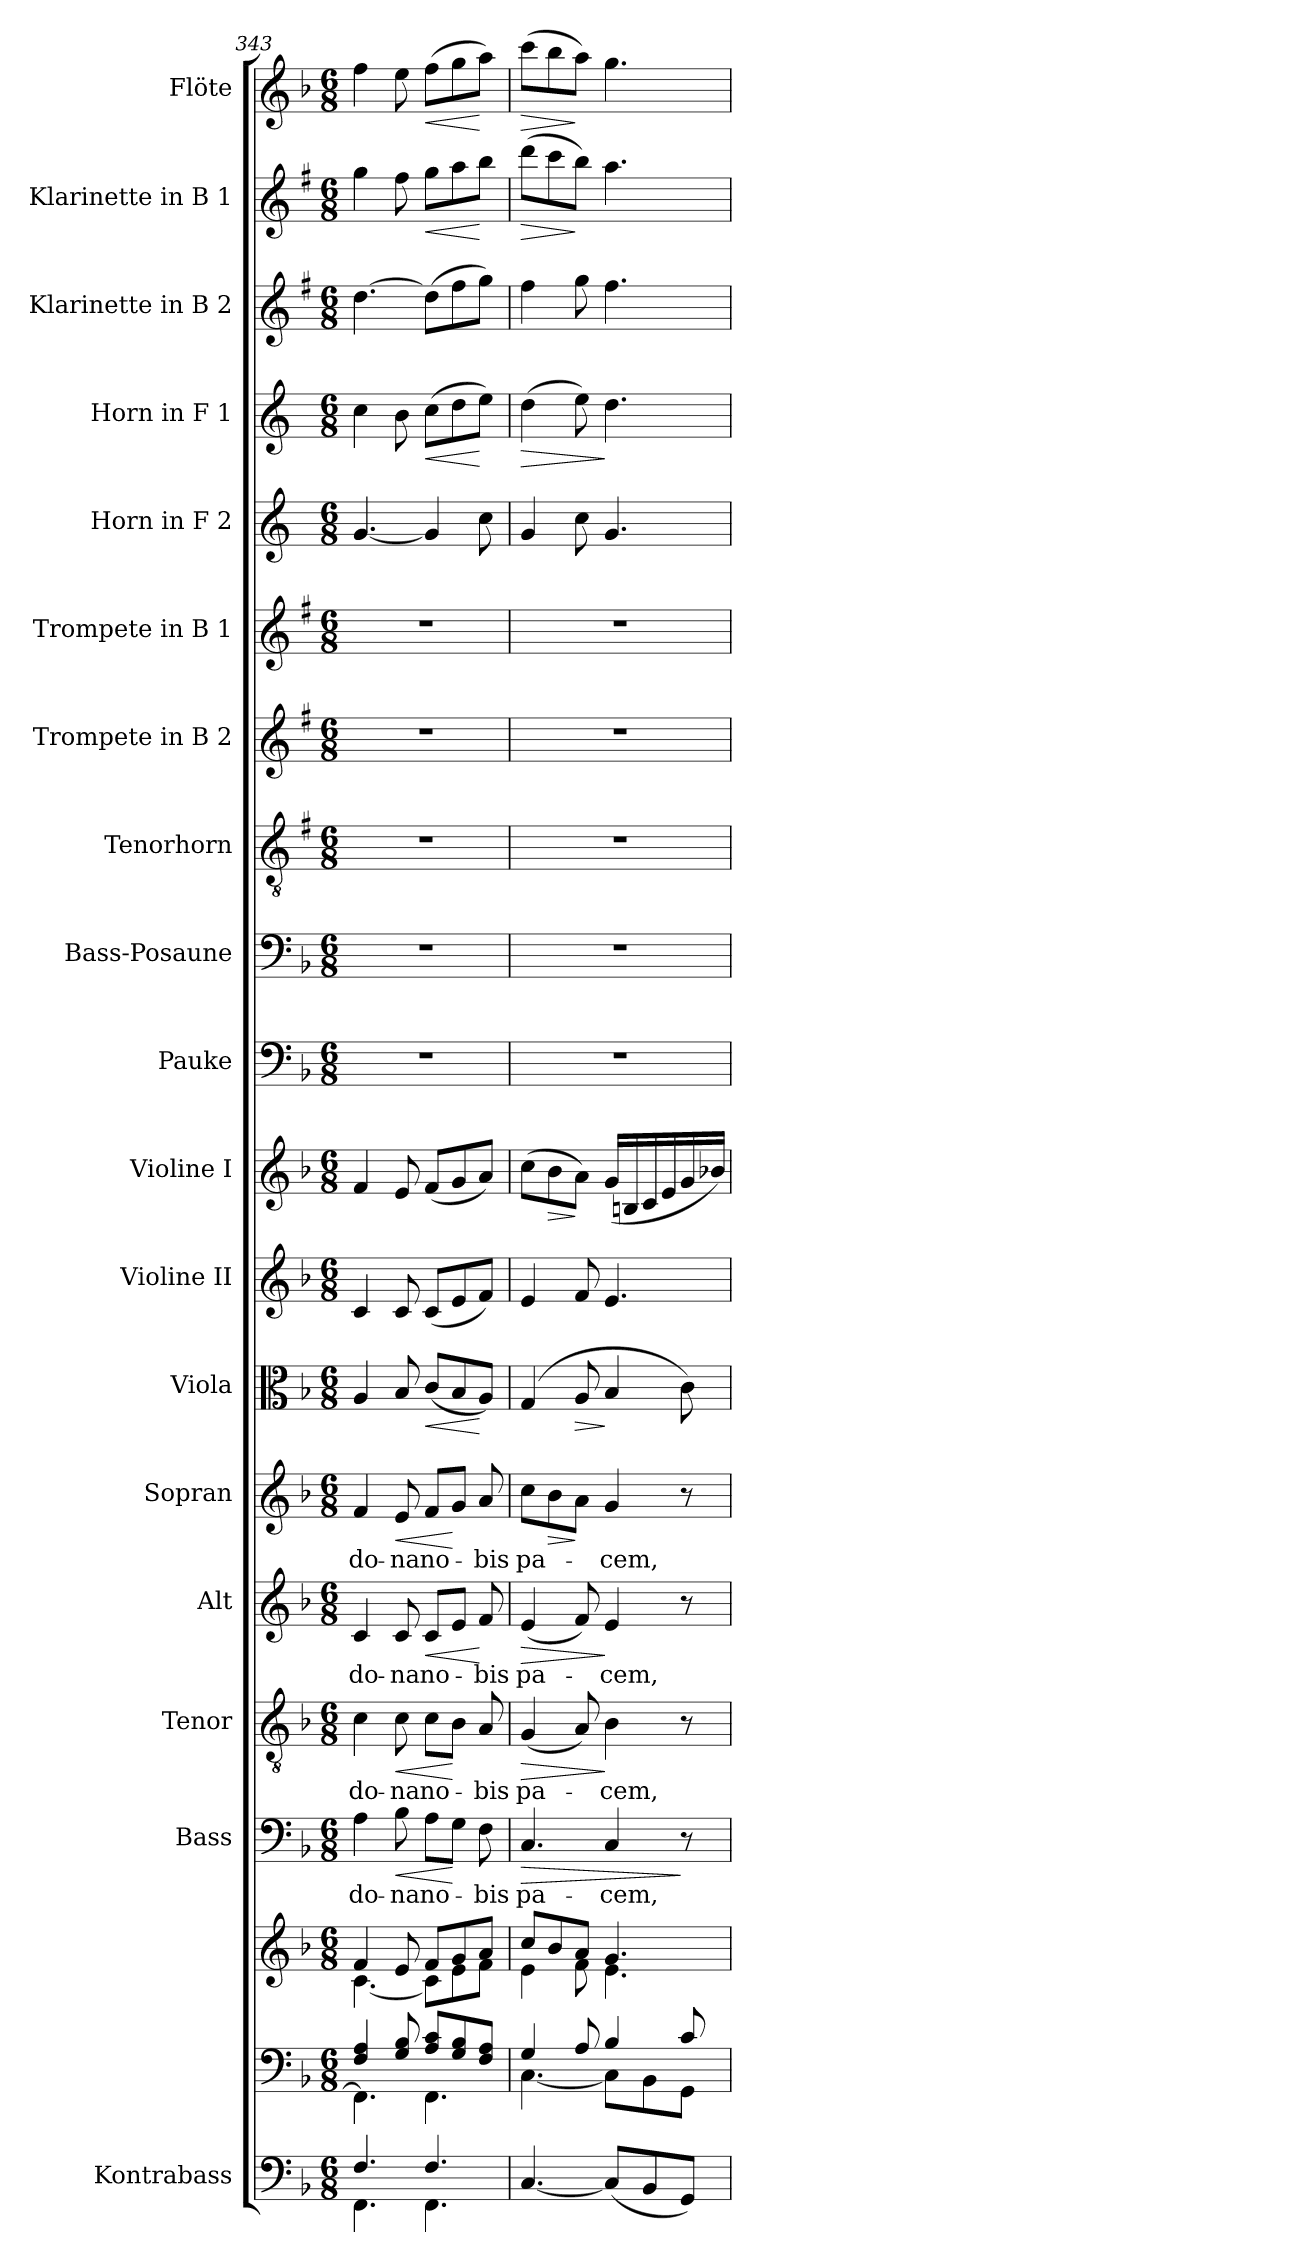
**kern	**kern	**kern	**kern	**text	**dynam	**kern	**text	**dynam	**kern	**text	**dynam	**kern	**text	**dynam	**kern	**dynam	**kern	**kern	**dynam	**kern	**kern	**kern	**kern	**kern	**kern	**kern	**dynam	**kern	**kern	**dynam	**kern	**dynam
*part19	*part18	*part18	*part17	*part17	*part17	*part16	*part16	*part16	*part15	*part15	*part15	*part14	*part14	*part14	*part13	*part13	*part12	*part11	*part11	*part10	*part9	*part8	*part7	*part6	*part5	*part4	*part4	*part3	*part2	*part2	*part1	*part1
*staff20	*staff19	*staff18	*staff17	*staff17	*staff17	*staff16	*staff16	*staff16	*staff15	*staff15	*staff15	*staff14	*staff14	*staff14	*staff13	*staff13	*staff12	*staff11	*staff11	*staff10	*staff9	*staff8	*staff7	*staff6	*staff5	*staff4	*staff4	*staff3	*staff2	*staff2	*staff1	*staff1
*I"Kontrabass	*	*	*I"Bass	*	*	*I"Tenor	*	*	*I"Alt	*	*	*I"Sopran	*	*	*I"Viola	*	*I"Violine II	*I"Violine I	*	*I"Pauke	*I"Bass-Posaune	*I"Tenorhorn	*I"Trompete in B 2	*I"Trompete in B 1	*I"Horn in F 2	*I"Horn in F 1	*	*I"Klarinette in B 2	*I"Klarinette in B 1	*	*I"Flöte	*
*I'Kb.	*	*	*I'B	*	*	*I'T	*	*	*I'A	*	*	*I'S	*	*	*I'Vla.	*	*I'Vl. II	*I'Vl. I	*	*I'Pk.	*I'B. Pos.	*I'T	*	*	*I'Hrn. 2	*I'Hrn. 1	*	*	*	*	*I'Fl.	*
*clefF4	*clefF4	*clefG2	*clefF4	*	*	*clefGv2	*	*	*clefG2	*	*	*clefG2	*	*	*clefC3	*	*clefG2	*clefG2	*	*clefF4	*clefF4	*clefGv2	*clefG2	*clefG2	*clefG2	*clefG2	*	*clefG2	*clefG2	*	*clefG2	*
*ITrd7c12	*	*	*	*	*	*	*	*	*	*	*	*	*	*	*	*	*	*	*	*	*	*ITrd1c2	*ITrd1c2	*ITrd1c2	*ITrd4c7	*ITrd4c7	*	*ITrd1c2	*ITrd1c2	*	*	*
*k[b-]	*k[b-]	*k[b-]	*k[b-]	*	*	*k[b-]	*	*	*k[b-]	*	*	*k[b-]	*	*	*k[b-]	*	*k[b-]	*k[b-]	*	*k[b-]	*k[b-]	*k[b-]	*k[b-]	*k[b-]	*k[b-]	*k[b-]	*	*k[b-]	*k[b-]	*	*k[b-]	*
*F:	*F:	*F:	*F:	*	*	*F:	*	*	*F:	*	*	*F:	*	*	*F:	*	*F:	*F:	*	*F:	*F:	*F:	*F:	*F:	*F:	*F:	*	*F:	*F:	*	*F:	*
*M6/8	*M6/8	*M6/8	*M6/8	*	*	*M6/8	*	*	*M6/8	*	*	*M6/8	*	*	*M6/8	*	*M6/8	*M6/8	*	*M6/8	*M6/8	*M6/8	*M6/8	*M6/8	*M6/8	*M6/8	*	*M6/8	*M6/8	*	*M6/8	*
=343	=343	=343	=343	=343	=343	=343	=343	=343	=343	=343	=343	=343	=343	=343	=343	=343	=343	=343	=343	=343	=343	=343	=343	=343	=343	=343	=343	=343	=343	=343	=343	=343
*^	*^	*^	*	*	*	*	*	*	*	*	*	*	*	*	*	*	*	*	*	*	*	*	*	*	*	*	*	*	*	*	*	*
!	!	!	!	!	!	!	!LO:LY:b	!	!	!LO:LY:b	!	!	!LO:LY:b	!	!	!LO:LY:b	!	!	!	!	!	!	!	!	!	!	!	!	!	!	!	!	!	!	!
4.FF/	4.FFF\	4F/ 4A/	4.FF\]	4f/	[<4.c\	4A\	do-	.	4c\	do-	.	4c/	do-	.	4f/	do-	.	4A/	.	4c/	4f/	.	2.r	2.r	2.r	2.r	2.r	[4.c/	4f\	.	[4.cc\	4ff\	.	4ff\	.
!	!	!	!	!	!	!	!LO:LY:b	!LO:HP:b	!	!LO:LY:b	!LO:HP:b	!	!LO:LY:b	!	!	!LO:LY:b	!LO:HP:b	!	!	!	!	!	!	!	!	!	!	!	!	!	!	!	!	!	!
.	.	8G/ 8B-/	.	8e/	.	8B-\	-na	<	8c\	-na	<	8c/	-na	.	8e/	-na	<	8B-/	.	8c/	8e/	.	.	.	.	.	.	.	8e\	.	.	8ee\	.	8ee\	.
!	!	!	!	!	!	!	!LO:LY:b	!	!	!LO:LY:b	!	!	!LO:LY:b	!LO:HP:b	!	!LO:LY:b	!	!	!LO:HP:b	!	!	!	!	!	!	!	!	!	!	!LO:HP:b	!	!	!LO:HP:b	!	!LO:HP:b
4.FF/	4.FFF\	8A/ 8c/L	4.FF\	8f/L	8c\L]	8A\L	no-	.	8c\L	no-	.	8c/L	no-	<	8f/L	no-	.	(<8c/L	<	(<8c/L	(<8f/L	.	.	.	.	.	.	4c/]	(>8f\L	<	(>8cc\L]	8ff\L	<	(>8ff\L	<
.	.	8G/ 8B-/	.	8g/	8e\	8G\J	.	[	8B-\J	.	[	8e/J	.	.	8g/J	.	[	8B-/	.	8e/	8g/	.	.	.	.	.	.	.	8g\	.	8ee\	8gg\	.	8gg\	.
!	!	!	!	!	!	!	!LO:LY:b	!	!	!LO:LY:b	!	!	!LO:LY:b	!	!	!LO:LY:b	!	!	!	!	!	!	!	!	!	!	!	!	!	!	!	!	!	!	!
.	.	8F/ 8A/J	.	8a/J	8f\J	8F\	-bis	.	8A/	-bis	.	8f/	-bis	[	8a/	-bis	.	8A/J)	[	8f/J)	8a/J)	.	.	.	.	.	.	8f\	8a\J)	[	8ff\J)	8aa\J	[	8aa\J)	[
*v	*v	*	*	*	*	*	*	*	*	*	*	*	*	*	*	*	*	*	*	*	*	*	*	*	*	*	*	*	*	*	*	*	*	*	*
!!LO:PB:g=z
=344	=344	=344	=344	=344	=344	=344	=344	=344	=344	=344	=344	=344	=344	=344	=344	=344	=344	=344	=344	=344	=344	=344	=344	=344	=344	=344	=344	=344	=344	=344	=344	=344	=344	=344
!	!	!	!	!	!	!LO:LY:b	!LO:HP:b	!	!LO:LY:b	!LO:HP:b	!	!LO:LY:b	!LO:HP:b	!	!LO:LY:b	!	!	!	!	!	!	!	!	!	!	!	!	!	!LO:HP:b	!	!	!LO:HP:b	!	!LO:HP:b
[4.CC/	4G/	[<4.C\	8cc/L	4e\	4.C/	pa-	>	(<4G/	pa-	>	(<4e/	pa-	>	8cc\L	pa-	.	(<4G/	.	4e/	(>8cc\L	.	2.r	2.r	2.r	2.r	2.r	4c/	(>4g\	>	4ee\	(>8ccc\L	>	(>8ccc\L	>
!	!	!	!	!	!	!	!	!	!	!	!	!	!	!	!	!LO:HP:b	!	!	!	!	!LO:HP:b	!	!	!	!	!	!	!	!	!	!	!	!	!
.	.	.	8b-/	.	.	.	.	.	.	.	.	.	.	8b-\	.	>	.	.	.	8b-\	>	.	.	.	.	.	.	.	.	.	8bb-\	.	8bb-\	.
!	!	!	!	!	!	!	!	!	!	!	!	!	!	!	!	!	!	!LO:HP:b	!	!	!	!	!	!	!	!	!	!	!	!	!	!	!	!
.	8A/	.	8a/J	8f\	.	.	.	8A/)	.	.	8f/)	.	.	8a\J	.	]	8A/	>	8f/	8a\J)	]	.	.	.	.	.	8f\	8a\)	.	8ff\	8aa\J)	]	8aa\J)	]
!	!	!	!	!	!	!LO:LY:b	!	!	!LO:LY:b	!	!	!LO:LY:b	!	!	!LO:LY:b	!	!	!	!	!	!	!	!	!	!	!	!	!	!	!	!	!	!	!
(<8CC/L]	4B-/	8C\L]	4.g/	4.e\	4C/	-cem,	.	4B-\	-cem,	]	4e/	-cem,	]	4g/	-cem,	.	4B-/	]	4.e/	(<16g/LL	.	.	.	.	.	.	4.c/	4.g\	]	4.ee\	4.gg\	.	4.gg\	.
.	.	.	.	.	.	.	.	.	.	.	.	.	.	.	.	.	.	.	.	16Bn/	.	.	.	.	.	.	.	.	.	.	.	.	.	.
8BBB-/	.	8BB-\	.	.	.	.	.	.	.	.	.	.	.	.	.	.	.	.	.	16c/	.	.	.	.	.	.	.	.	.	.	.	.	.	.
.	.	.	.	.	.	.	.	.	.	.	.	.	.	.	.	.	.	.	.	16e/	.	.	.	.	.	.	.	.	.	.	.	.	.	.
8GGG/J)	8c/	8GG\J	.	.	8r	.	]	8r	.	.	8r	.	.	8r	.	.	8c\)	.	.	16g/	.	.	.	.	.	.	.	.	.	.	.	.	.	.
.	.	.	.	.	.	.	.	.	.	.	.	.	.	.	.	.	.	.	.	16b-X/JJ)	.	.	.	.	.	.	.	.	.	.	.	.	.	.
*	*v	*v	*	*	*	*	*	*	*	*	*	*	*	*	*	*	*	*	*	*	*	*	*	*	*	*	*	*	*	*	*	*	*	*
*	*	*v	*v	*	*	*	*	*	*	*	*	*	*	*	*	*	*	*	*	*	*	*	*	*	*	*	*	*	*	*	*	*	*
=	=	=	=	=	=	=	=	=	=	=	=	=	=	=	=	=	=	=	=	=	=	=	=	=	=	=	=	=	=	=	=	=
*-	*-	*-	*-	*-	*-	*-	*-	*-	*-	*-	*-	*-	*-	*-	*-	*-	*-	*-	*-	*-	*-	*-	*-	*-	*-	*-	*-	*-	*-	*-	*-	*-
